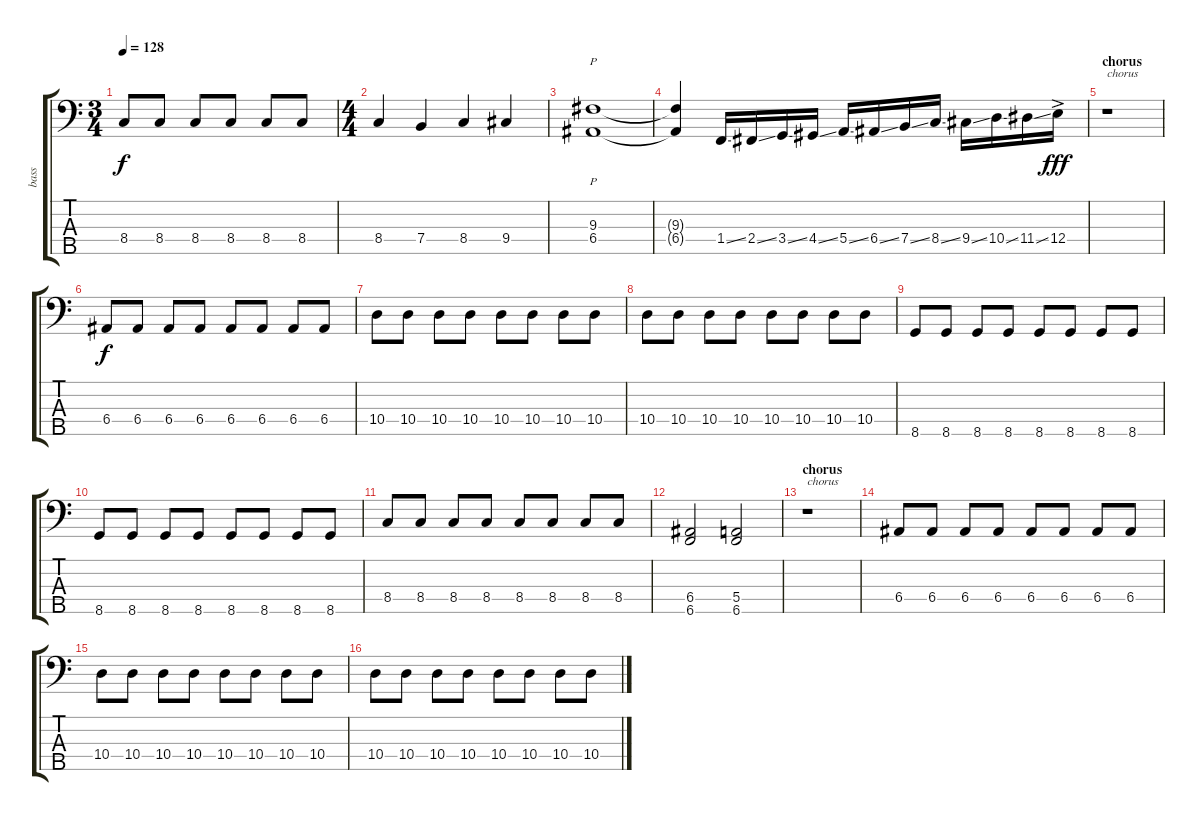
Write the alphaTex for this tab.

\track ("bass" "bass") {instrument electricbasspick}
\staff {score tabs}
\tuning (G2 D2 A1 E1 B0) {hide}
\ts (3 4)
\tempo 128
\clef f4
\ks c
8.4.8{dy f} 8.4.8 8.4.8 8.4.8 8.4.8 8.4.8 |
\ts (4 4)
8.4.4 7.4.4 8.4.4 9.4.4 |
(9.3 6.4).1{p} |
(9.3{t} 6.4{t}).4 1.4{ss}.16 2.4{ss}.16 3.4{ss}.16 4.4{ss}.16 5.4{ss}.16 6.4{ss}.16 7.4{ss}.16 8.4{ss}.16 9.4{ss}.16 10.4{ss}.16 11.4{ss}.16 12.4{ac}.16{dy fff} |
\section ("" "chorus")
r.1{txt "chorus"} |
6.4.8{dy f} 6.4.8 6.4.8 6.4.8 6.4.8 6.4.8 6.4.8 6.4.8 |
10.4.8 10.4.8 10.4.8 10.4.8 10.4.8 10.4.8 10.4.8 10.4.8 |
10.4.8 10.4.8 10.4.8 10.4.8 10.4.8 10.4.8 10.4.8 10.4.8 |
8.5.8 8.5.8 8.5.8 8.5.8 8.5.8 8.5.8 8.5.8 8.5.8 |
8.5.8 8.5.8 8.5.8 8.5.8 8.5.8 8.5.8 8.5.8 8.5.8 |
8.4.8 8.4.8 8.4.8 8.4.8 8.4.8 8.4.8 8.4.8 8.4.8 |
(6.4 6.5).2 (5.4 6.5).2 |
\section ("" "chorus")
r.1{txt "chorus"} |
6.4.8 6.4.8 6.4.8 6.4.8 6.4.8 6.4.8 6.4.8 6.4.8 |
10.4.8 10.4.8 10.4.8 10.4.8 10.4.8 10.4.8 10.4.8 10.4.8 |
10.4.8 10.4.8 10.4.8 10.4.8 10.4.8 10.4.8 10.4.8 10.4.8
